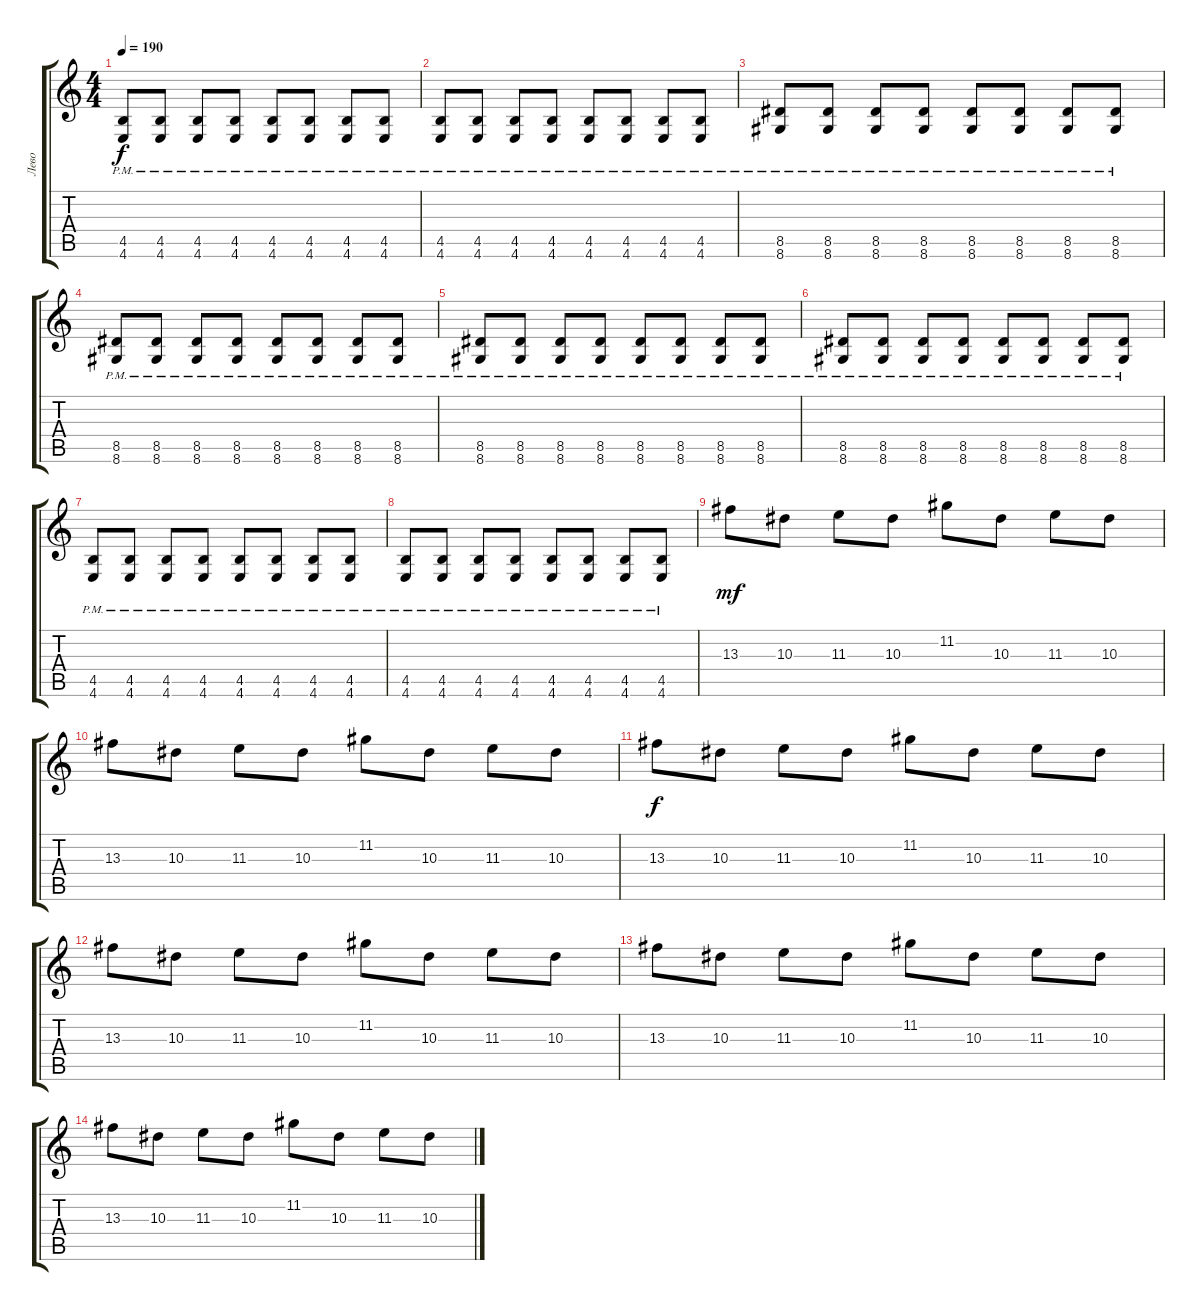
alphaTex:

\track ("Лево" "Лево") {instrument distortionguitar}
\staff {score tabs}
\tuning (D4 A3 F3 C3 G2 C2) {hide}
\ts (4 4)
\tempo 190
\clef g2
\ks c
(4.5{pm} 4.6{pm}).8{dy f} (4.5{pm} 4.6{pm}).8 (4.5{pm} 4.6{pm}).8 (4.5{pm} 4.6{pm}).8 (4.5{pm} 4.6{pm}).8 (4.5{pm} 4.6{pm}).8 (4.5{pm} 4.6{pm}).8 (4.5{pm} 4.6{pm}).8 |
(4.5{pm} 4.6{pm}).8 (4.5{pm} 4.6{pm}).8 (4.5{pm} 4.6{pm}).8 (4.5{pm} 4.6{pm}).8 (4.5{pm} 4.6{pm}).8 (4.5{pm} 4.6{pm}).8 (4.5{pm} 4.6{pm}).8 (4.5{pm} 4.6{pm}).8 |
(8.5{pm} 8.6{pm}).8 (8.5{pm} 8.6{pm}).8 (8.5{pm} 8.6{pm}).8 (8.5{pm} 8.6{pm}).8 (8.5{pm} 8.6{pm}).8 (8.5{pm} 8.6{pm}).8 (8.5{pm} 8.6{pm}).8 (8.5{pm} 8.6{pm}).8 |
(8.5{pm} 8.6{pm}).8 (8.5{pm} 8.6{pm}).8 (8.5{pm} 8.6{pm}).8 (8.5{pm} 8.6{pm}).8 (8.5{pm} 8.6{pm}).8 (8.5{pm} 8.6{pm}).8 (8.5{pm} 8.6{pm}).8 (8.5{pm} 8.6{pm}).8 |
(8.5{pm} 8.6{pm}).8 (8.5{pm} 8.6{pm}).8 (8.5{pm} 8.6{pm}).8 (8.5{pm} 8.6{pm}).8 (8.5{pm} 8.6{pm}).8 (8.5{pm} 8.6{pm}).8 (8.5{pm} 8.6{pm}).8 (8.5{pm} 8.6{pm}).8 |
(8.5{pm} 8.6{pm}).8 (8.5{pm} 8.6{pm}).8 (8.5{pm} 8.6{pm}).8 (8.5{pm} 8.6{pm}).8 (8.5{pm} 8.6{pm}).8 (8.5{pm} 8.6{pm}).8 (8.5{pm} 8.6{pm}).8 (8.5{pm} 8.6{pm}).8 |
(4.5{pm} 4.6{pm}).8 (4.5{pm} 4.6{pm}).8 (4.5{pm} 4.6{pm}).8 (4.5{pm} 4.6{pm}).8 (4.5{pm} 4.6{pm}).8 (4.5{pm} 4.6{pm}).8 (4.5{pm} 4.6{pm}).8 (4.5{pm} 4.6{pm}).8 |
(4.5{pm} 4.6{pm}).8 (4.5{pm} 4.6{pm}).8 (4.5{pm} 4.6{pm}).8 (4.5{pm} 4.6{pm}).8 (4.5{pm} 4.6{pm}).8 (4.5{pm} 4.6{pm}).8 (4.5{pm} 4.6{pm}).8 (4.5{pm} 4.6{pm}).8 |
13.3.8{dy mf} 10.3.8 11.3.8 10.3.8 11.2.8 10.3.8 11.3.8 10.3.8 |
13.3.8 10.3.8 11.3.8 10.3.8 11.2.8 10.3.8 11.3.8 10.3.8 |
13.3.8{dy f} 10.3.8 11.3.8 10.3.8 11.2.8 10.3.8 11.3.8 10.3.8 |
13.3.8 10.3.8 11.3.8 10.3.8 11.2.8 10.3.8 11.3.8 10.3.8 |
13.3.8 10.3.8 11.3.8 10.3.8 11.2.8 10.3.8 11.3.8 10.3.8 |
13.3.8 10.3.8 11.3.8 10.3.8 11.2.8 10.3.8 11.3.8 10.3.8
